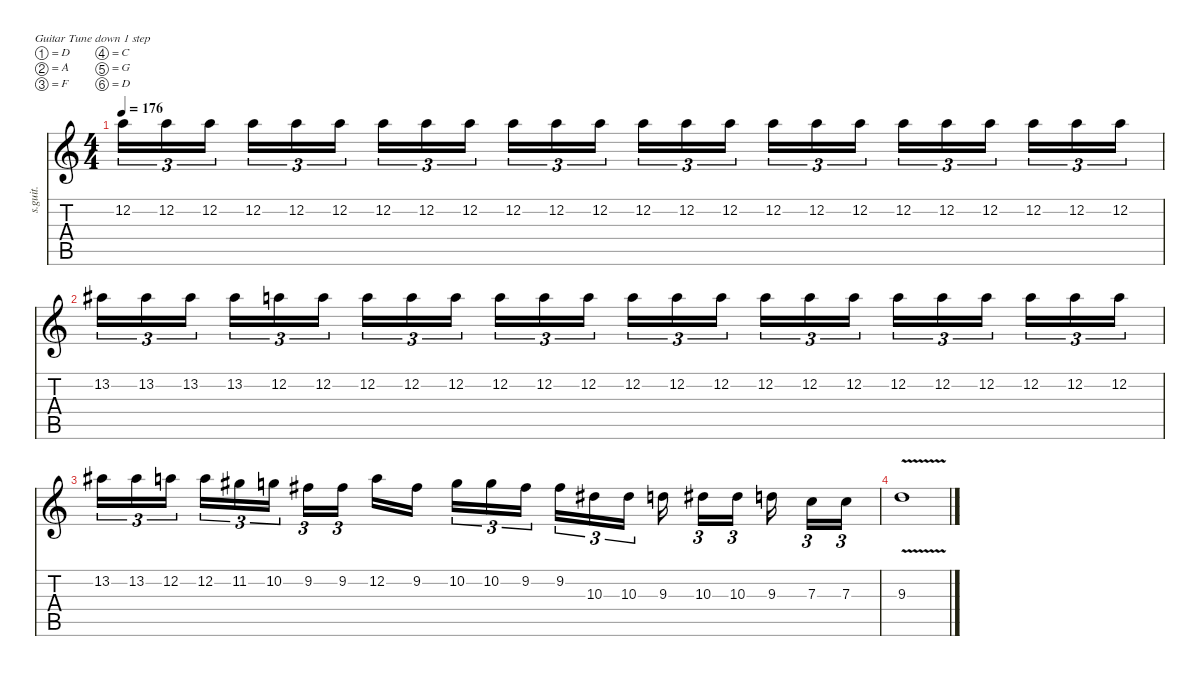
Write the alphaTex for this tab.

\defaultSystemsLayout 4
\hideDynamics
\bracketExtendMode nobrackets
\track ("Acoustic" "s.guit.") {instrument acousticguitarsteel}
\staff {score tabs}
\tuning (D4 A3 F3 C3 G2 D2)
\ts (4 4)
\tempo 176
\clef g2
\ks c
12.2.16{tu (3 2) dy f} 12.2.16{tu (3 2)} 12.2.16{tu (3 2)} 12.2.16{tu (3 2)} 12.2.16{tu (3 2)} 12.2.16{tu (3 2)} 12.2.16{tu (3 2)} 12.2.16{tu (3 2)} 12.2.16{tu (3 2)} 12.2.16{tu (3 2)} 12.2.16{tu (3 2)} 12.2.16{tu (3 2)} 12.2.16{tu (3 2)} 12.2.16{tu (3 2)} 12.2.16{tu (3 2)} 12.2.16{tu (3 2)} 12.2.16{tu (3 2)} 12.2.16{tu (3 2)} 12.2.16{tu (3 2)} 12.2.16{tu (3 2)} 12.2.16{tu (3 2)} 12.2.16{tu (3 2)} 12.2.16{tu (3 2)} 12.2.16{tu (3 2)} |
13.2{acc #}.16{tu (3 2)} 13.2{acc #}.16{tu (3 2)} 13.2{acc #}.16{tu (3 2)} 13.2{acc #}.16{tu (3 2)} 12.2.16{tu (3 2)} 12.2.16{tu (3 2)} 12.2.16{tu (3 2)} 12.2.16{tu (3 2)} 12.2.16{tu (3 2)} 12.2.16{tu (3 2)} 12.2.16{tu (3 2)} 12.2.16{tu (3 2)} 12.2.16{tu (3 2)} 12.2.16{tu (3 2)} 12.2.16{tu (3 2)} 12.2.16{tu (3 2)} 12.2.16{tu (3 2)} 12.2.16{tu (3 2)} 12.2.16{tu (3 2)} 12.2.16{tu (3 2)} 12.2.16{tu (3 2)} 12.2.16{tu (3 2)} 12.2.16{tu (3 2)} 12.2.16{tu (3 2)} |
13.2{acc #}.16{tu (3 2)} 13.2{acc #}.16{tu (3 2)} 12.2.16{tu (3 2)} 12.2.16{tu (3 2)} 11.2{acc #}.16{tu (3 2)} 10.2.16{tu (3 2)} 9.2{acc #}.16{tu (3 2)} 9.2{acc #}.16{tu (3 2)} 12.2.16 9.2{acc #}.16 10.2.16{tu (3 2)} 10.2.16{tu (3 2)} 9.2{acc #}.16{tu (3 2)} 9.2{acc #}.16{tu (3 2)} 10.3{acc #}.16{tu (3 2)} 10.3{acc #}.16{tu (3 2)} 9.3.16 10.3{acc #}.16{tu (3 2)} 10.3{acc #}.16{tu (3 2)} 9.3.16 7.3.16{tu (3 2)} 7.3.16{tu (3 2)} |
9.3{v}.1
